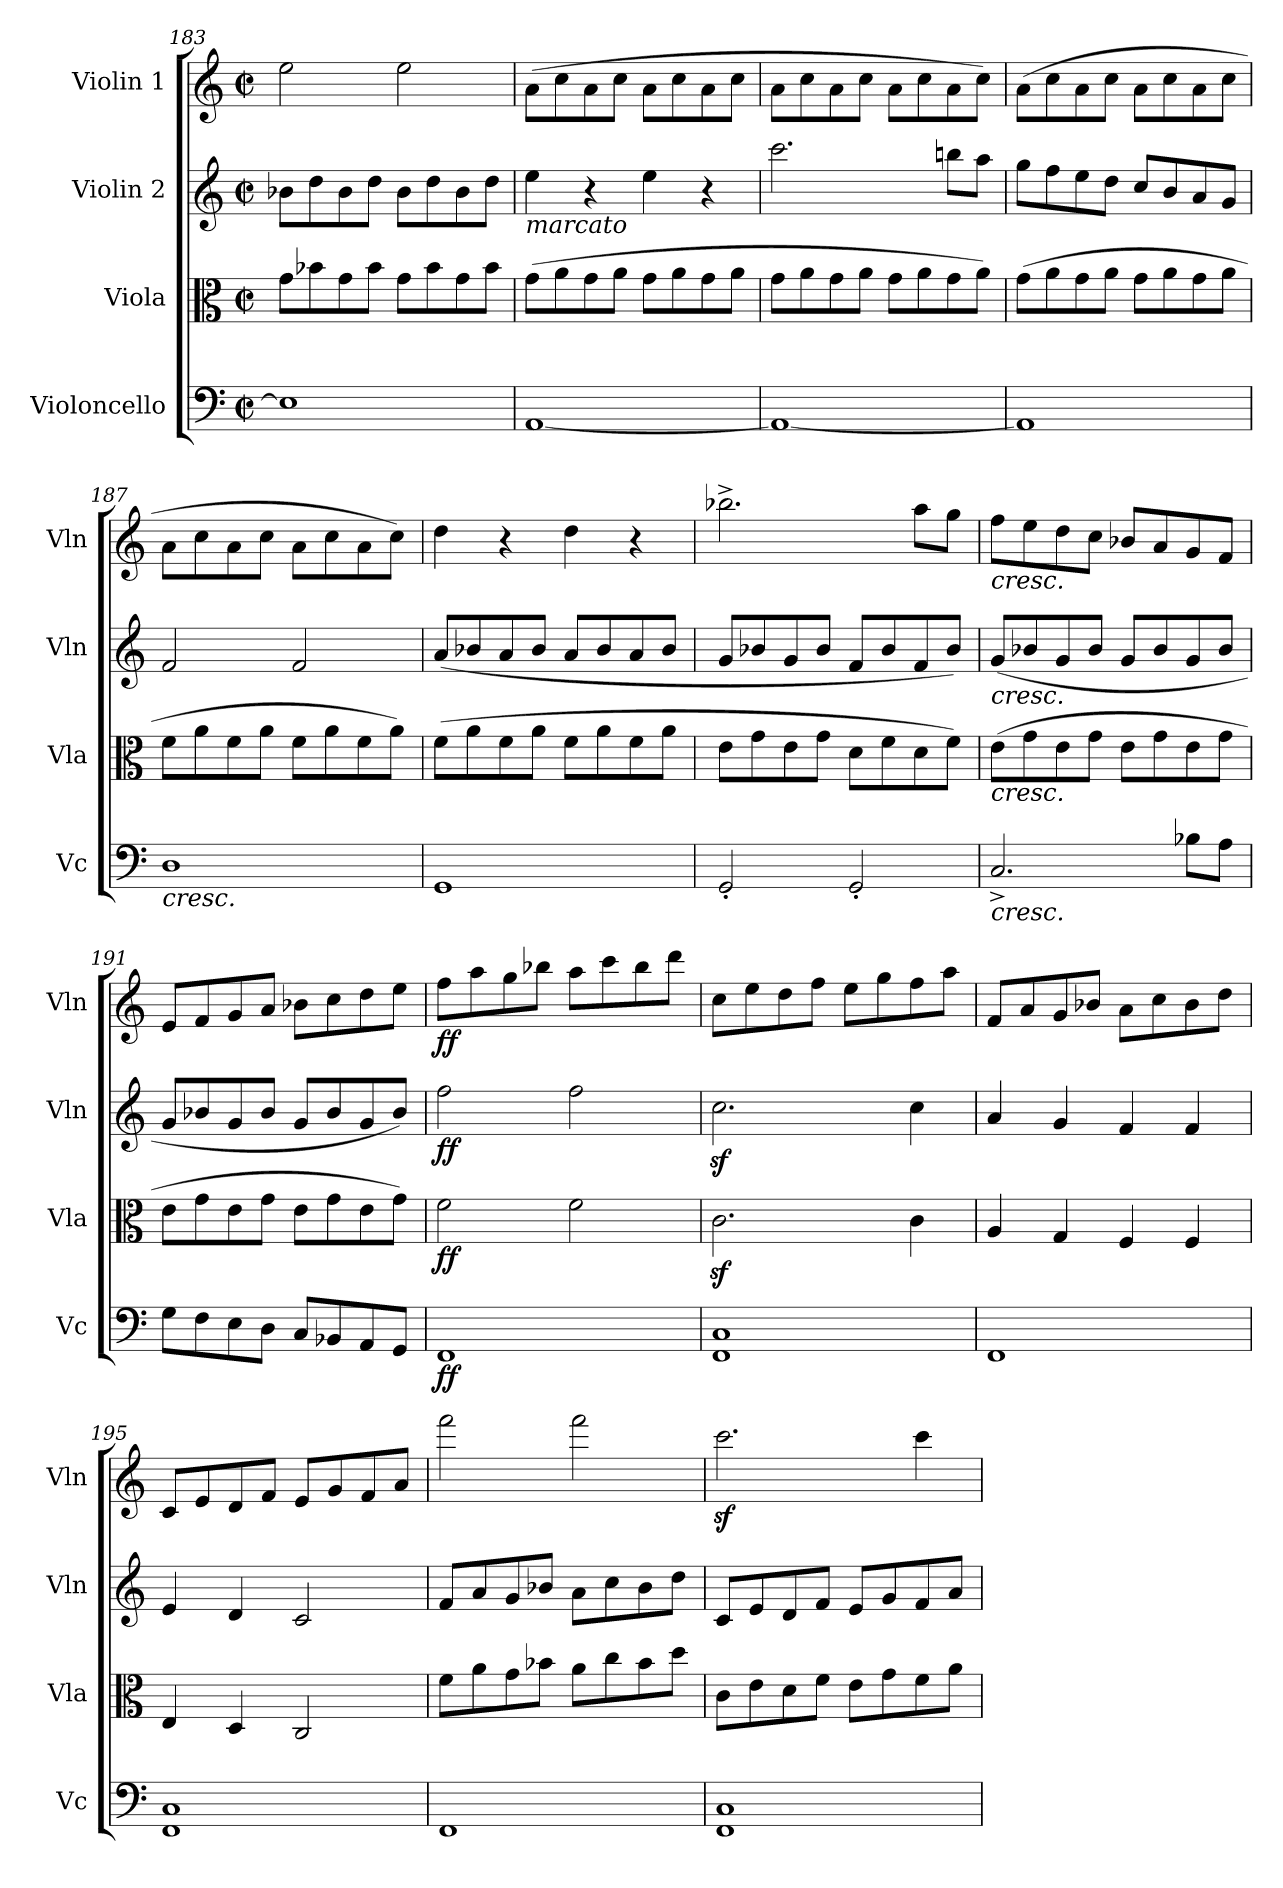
**kern	**dynam	**kern	**dynam	**kern	**dynam	**kern	**dynam
*part4	*part4	*part3	*part3	*part2	*part2	*part1	*part1
*staff4	*staff4	*staff3	*staff3	*staff2	*staff2	*staff1	*staff1
*I"Violoncello	*	*I"Viola	*	*I"Violin 2	*	*I"Violin 1	*
*I'Vc	*	*I'Vla	*	*I'Vln	*	*I'Vln	*
*clefF4	*	*clefC3	*	*clefG2	*	*clefG2	*
*k[]	*	*k[]	*	*k[]	*	*k[]	*
*M2/2	*	*M2/2	*	*M2/2	*	*M2/2	*
*met(c|)	*	*met(c|)	*	*met(c|)	*	*met(c|)	*
=183	=183	=183	=183	=183	=183	=183	=183
1E]	.	8g\L	.	8b-X\L	.	2ee\	.
.	.	8b-X\	.	8dd\	.	.	.
.	.	8g\	.	8b-\	.	.	.
.	.	8b-\J	.	8dd\J	.	.	.
.	.	8g\L	.	8b-\L	.	2ee\	.
.	.	8b-\	.	8dd\	.	.	.
.	.	8g\	.	8b-\	.	.	.
.	.	8b-\J	.	8dd\J	.	.	.
=184	=184	=184	=184	=184	=184	=184	=184
!	!	!	!	!LO:TX:b:i:t=marcato	!	!	!
[1AA	.	(8g\L	.	4ee\	.	(8a\L	.
.	.	8a\	.	.	.	8cc\	.
.	.	8g\	.	4r	.	8a\	.
.	.	8a\J	.	.	.	8cc\J	.
.	.	8g\L	.	4ee\	.	8a\L	.
.	.	8a\	.	.	.	8cc\	.
.	.	8g\	.	4r	.	8a\	.
.	.	8a\J	.	.	.	8cc\J	.
!!LO:LB:g=z
=185	=185	=185	=185	=185	=185	=185	=185
1AA_	.	8g\L	.	2.ccc\	.	8a\L	.
.	.	8a\	.	.	.	8cc\	.
.	.	8g\	.	.	.	8a\	.
.	.	8a\J	.	.	.	8cc\J	.
.	.	8g\L	.	.	.	8a\L	.
.	.	8a\	.	.	.	8cc\	.
.	.	8g\	.	8bbn\L	.	8a\	.
.	.	8a\J)	.	8aa\J	.	8cc\J)	.
=186	=186	=186	=186	=186	=186	=186	=186
1AA]	.	(8g\L	.	8gg\L	.	(8a\L	.
.	.	8a\	.	8ff\	.	8cc\	.
.	.	8g\	.	8ee\	.	8a\	.
.	.	8a\J	.	8dd\J	.	8cc\J	.
.	.	8g\L	.	8cc/L	.	8a\L	.
.	.	8a\	.	8b/	.	8cc\	.
.	.	8g\	.	8a/	.	8a\	.
.	.	8a\J	.	8g/J	.	8cc\J	.
=187	=187	=187	=187	=187	=187	=187	=187
!LO:TX:b:i:t=cresc.	!	!	!	!	!	!	!
1D	.	8f\L	.	2f/	.	8a\L	.
.	.	8a\	.	.	.	8cc\	.
.	.	8f\	.	.	.	8a\	.
.	.	8a\J	.	.	.	8cc\J	.
.	.	8f\L	.	2f/	.	8a\L	.
.	.	8a\	.	.	.	8cc\	.
.	.	8f\	.	.	.	8a\	.
.	.	8a\J)	.	.	.	8cc\J)	.
=188	=188	=188	=188	=188	=188	=188	=188
1GG	.	(8f\L	.	(8a/L	.	4dd\	.
.	.	8a\	.	8b-X/	.	.	.
.	.	8f\	.	8a/	.	4r	.
.	.	8a\J	.	8b-/J	.	.	.
.	.	8f\L	.	8a/L	.	4dd\	.
.	.	8a\	.	8b-/	.	.	.
.	.	8f\	.	8a/	.	4r	.
.	.	8a\J	.	8b-/J	.	.	.
=189	=189	=189	=189	=189	=189	=189	=189
2GG'/	.	8e\L	.	8g/L	.	2.bb-X^\	.
.	.	8g\	.	8b-X/	.	.	.
.	.	8e\	.	8g/	.	.	.
.	.	8g\J	.	8b-/J	.	.	.
2GG'/	.	8d\L	.	8f/L	.	.	.
.	.	8f\	.	8b-/	.	.	.
.	.	8d\	.	8f/	.	8aa\L	.
.	.	8f\J)	.	8b-/J)	.	8gg\J	.
!!LO:LB:g=z
=190	=190	=190	=190	=190	=190	=190	=190
!	!	!	!	!	!	!LO:TX:b:i:t=cresc.	!
!	!	!	!	!LO:TX:b:i:t=cresc.	!	!	!
!	!	!LO:TX:b:i:t=cresc.	!	!	!	!	!
!LO:TX:b:i:t=cresc.	!	!	!	!	!	!	!
2.C^/	.	(8e\L	.	(8g/L	.	8ff\L	.
.	.	8g\	.	8b-X/	.	8ee\	.
.	.	8e\	.	8g/	.	8dd\	.
.	.	8g\J	.	8b-/J	.	8cc\J	.
.	.	8e\L	.	8g/L	.	8b-X/L	.
.	.	8g\	.	8b-/	.	8a/	.
8B-X\L	.	8e\	.	8g/	.	8g/	.
8A\J	.	8g\J	.	8b-/J	.	8f/J	.
=191	=191	=191	=191	=191	=191	=191	=191
8G\L	.	8e\L	.	8g/L	.	8e/L	.
8F\	.	8g\	.	8b-X/	.	8f/	.
8E\	.	8e\	.	8g/	.	8g/	.
8D\J	.	8g\J	.	8b-/J	.	8a/J	.
8C/L	.	8e\L	.	8g/L	.	8b-X\L	.
8BB-X/	.	8g\	.	8b-/	.	8cc\	.
8AA/	.	8e\	.	8g/	.	8dd\	.
8GG/J	.	8g\J)	.	8b-/J)	.	8ee\J	.
=192	=192	=192	=192	=192	=192	=192	=192
!	!LO:DY:b	!	!LO:DY:b	!	!LO:DY:b	!	!LO:DY:b
1FF	ff	2f\	ff	2ff\	ff	8ff\L	ff
.	.	.	.	.	.	8aa\	.
.	.	.	.	.	.	8gg\	.
.	.	.	.	.	.	8bb-X\J	.
.	.	2f\	.	2ff\	.	8aa\L	.
.	.	.	.	.	.	8ccc\	.
.	.	.	.	.	.	8bb-\	.
.	.	.	.	.	.	8ddd\J	.
!!LO:LB:g=z
=193	=193	=193	=193	=193	=193	=193	=193
1FF 1C	.	2.cz<\	.	2.ccz<\	.	8cc\L	.
.	.	.	.	.	.	8ee\	.
.	.	.	.	.	.	8dd\	.
.	.	.	.	.	.	8ff\J	.
.	.	.	.	.	.	8ee\L	.
.	.	.	.	.	.	8gg\	.
.	.	4c\	.	4cc\	.	8ff\	.
.	.	.	.	.	.	8aa\J	.
=194	=194	=194	=194	=194	=194	=194	=194
1FF	.	4A/	.	4a/	.	8f/L	.
.	.	.	.	.	.	8a/	.
.	.	4G/	.	4g/	.	8g/	.
.	.	.	.	.	.	8b-X/J	.
.	.	4F/	.	4f/	.	8a\L	.
.	.	.	.	.	.	8cc\	.
.	.	4F/	.	4f/	.	8b-\	.
.	.	.	.	.	.	8dd\J	.
=195	=195	=195	=195	=195	=195	=195	=195
1FF 1C	.	4E/	.	4e/	.	8c/L	.
.	.	.	.	.	.	8e/	.
.	.	4D/	.	4d/	.	8d/	.
.	.	.	.	.	.	8f/J	.
.	.	2C/	.	2c/	.	8e/L	.
.	.	.	.	.	.	8g/	.
.	.	.	.	.	.	8f/	.
.	.	.	.	.	.	8a/J	.
=196	=196	=196	=196	=196	=196	=196	=196
1FF	.	8f\L	.	8f/L	.	2fff\	.
.	.	8a\	.	8a/	.	.	.
.	.	8g\	.	8g/	.	.	.
.	.	8b-X\J	.	8b-X/J	.	.	.
.	.	8a\L	.	8a\L	.	2fff\	.
.	.	8cc\	.	8cc\	.	.	.
.	.	8b-\	.	8b-\	.	.	.
.	.	8dd\J	.	8dd\J	.	.	.
=197	=197	=197	=197	=197	=197	=197	=197
1FF 1C	.	8c\L	.	8c/L	.	2.cccz<\	.
.	.	8e\	.	8e/	.	.	.
.	.	8d\	.	8d/	.	.	.
.	.	8f\J	.	8f/J	.	.	.
.	.	8e\L	.	8e/L	.	.	.
.	.	8g\	.	8g/	.	.	.
.	.	8f\	.	8f/	.	4ccc\	.
.	.	8a\J	.	8a/J	.	.	.
=	=	=	=	=	=	=	=
*-	*-	*-	*-	*-	*-	*-	*-
